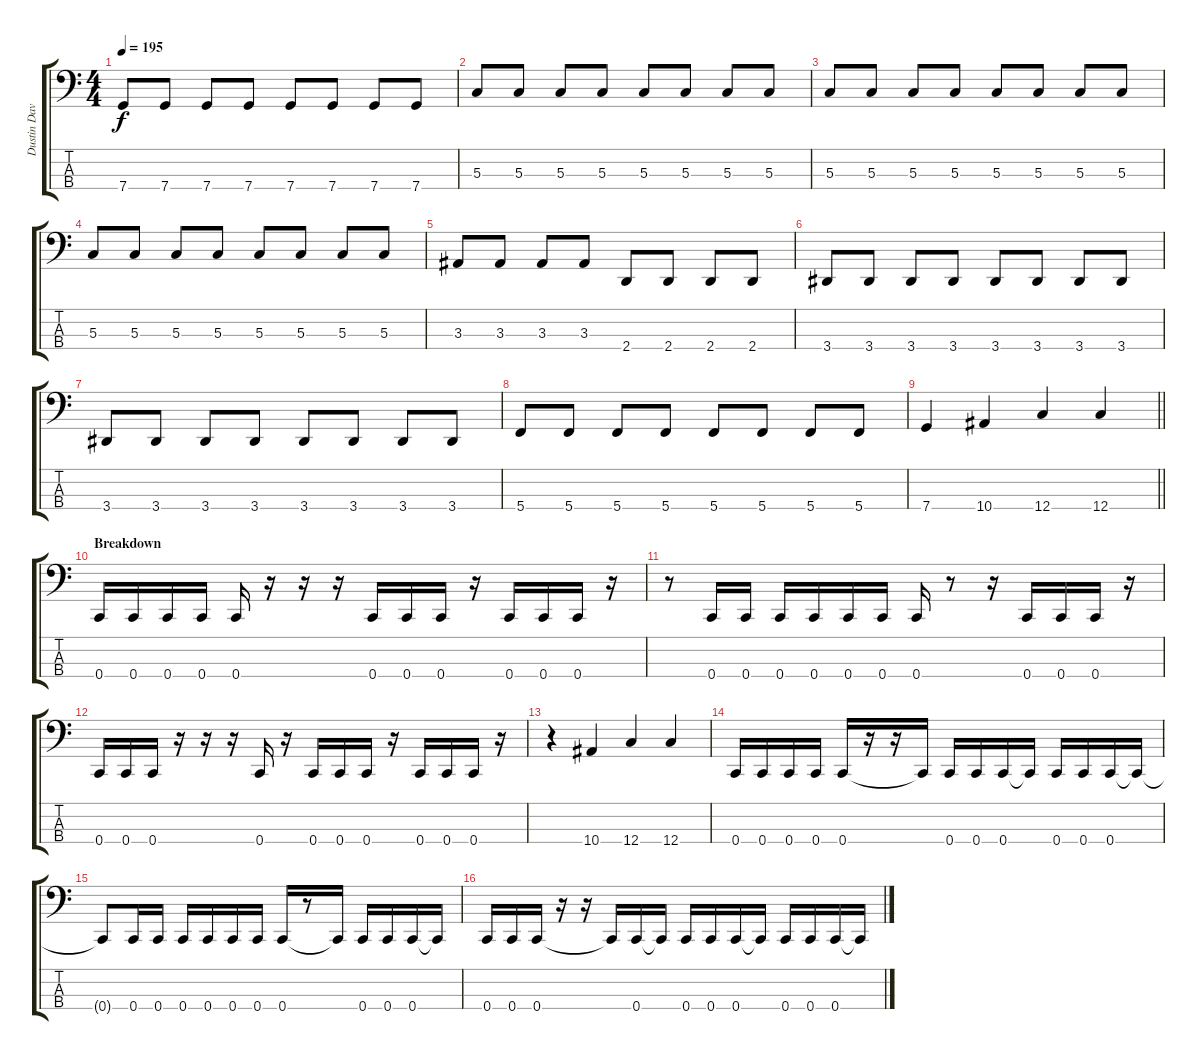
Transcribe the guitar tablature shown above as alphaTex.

\track ("Dustin Davidson" "Dustin Dav") {instrument electricbasspick}
\staff {score tabs}
\tuning (F2 C2 G1 C1) {hide}
\ts (4 4)
\tempo 195
\clef f4
\ks c
7.4.8{dy f} 7.4.8 7.4.8 7.4.8 7.4.8 7.4.8 7.4.8 7.4.8 |
5.3.8 5.3.8 5.3.8 5.3.8 5.3.8 5.3.8 5.3.8 5.3.8 |
5.3.8 5.3.8 5.3.8 5.3.8 5.3.8 5.3.8 5.3.8 5.3.8 |
5.3.8 5.3.8 5.3.8 5.3.8 5.3.8 5.3.8 5.3.8 5.3.8 |
3.3.8 3.3.8 3.3.8 3.3.8 2.4.8 2.4.8 2.4.8 2.4.8 |
3.4.8 3.4.8 3.4.8 3.4.8 3.4.8 3.4.8 3.4.8 3.4.8 |
3.4.8 3.4.8 3.4.8 3.4.8 3.4.8 3.4.8 3.4.8 3.4.8 |
5.4.8 5.4.8 5.4.8 5.4.8 5.4.8 5.4.8 5.4.8 5.4.8 |
\barLineRight lightlight
7.4.4 10.4.4 12.4.4 12.4.4 |
\section ("" "Breakdown")
0.4.16 0.4.16 0.4.16 0.4.16 0.4.16 r.16 r.16 r.16 0.4.16 0.4.16 0.4.16 r.16 0.4.16 0.4.16 0.4.16 r.16 |
r.8 0.4.16 0.4.16 0.4.16 0.4.16 0.4.16 0.4.16 0.4.16 r.8 r.16 0.4.16 0.4.16 0.4.16 r.16 |
0.4.16 0.4.16 0.4.16 r.16 r.16 r.16 0.4.16 r.16 0.4.16 0.4.16 0.4.16 r.16 0.4.16 0.4.16 0.4.16 r.16 |
r.4 10.4.4 12.4.4 12.4.4 |
0.4.16 0.4.16 0.4.16 0.4.16 0.4.16 r.16 r.16 0.4{t}.16 0.4.16 0.4.16 0.4.16 0.4{t}.16 0.4.16 0.4.16 0.4.16 0.4{t}.16 |
0.4{t}.8 0.4.16 0.4.16 0.4.16 0.4.16 0.4.16 0.4.16 0.4.16 r.8 0.4{t}.16 0.4.16 0.4.16 0.4.16 0.4{t}.16 |
0.4.16 0.4.16 0.4.16 r.16 r.16 0.4{t}.16 0.4.16 0.4{t}.16 0.4.16 0.4.16 0.4.16 0.4{t}.16 0.4.16 0.4.16 0.4.16 0.4{t}.16
